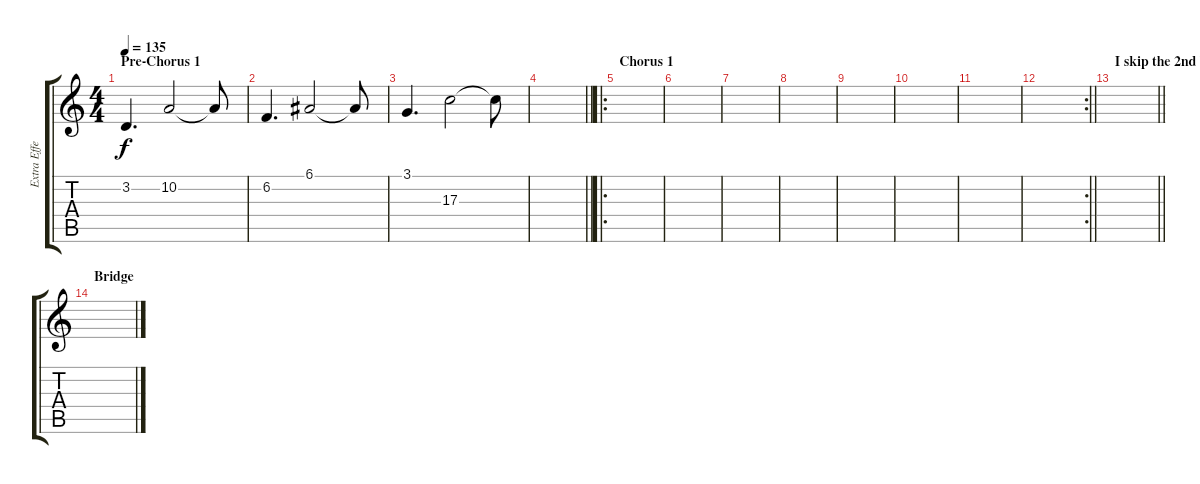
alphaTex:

\track ("Extra Effects" "Extra Effe") {instrument pad7halo}
\staff {score tabs}
\tuning (E4 B3 G3 D3 A2 D2) {hide}
\ts (4 4)
\section ("" "Pre-Chorus 1")
\tempo 135
\clef g2
\ks c
3.2.4{d dy f instrument fx5brightness} 10.2.2 10.2{t}.8 |
6.2.4{d} 6.1.2 6.1{t}.8 |
3.1.4{d} 17.3.2 17.3{t}.8 |
\barLineRight lightlight
|
\ro
\section ("" "Chorus 1")
|
|
|
|
|
|
|
\rc 2
\barLineRight lightlight
|
\section ("" "I skip the 2nd Verse and chorus becuse it's the same of the 1st part")
\barLineRight lightlight
|
\section ("" "Bridge")
